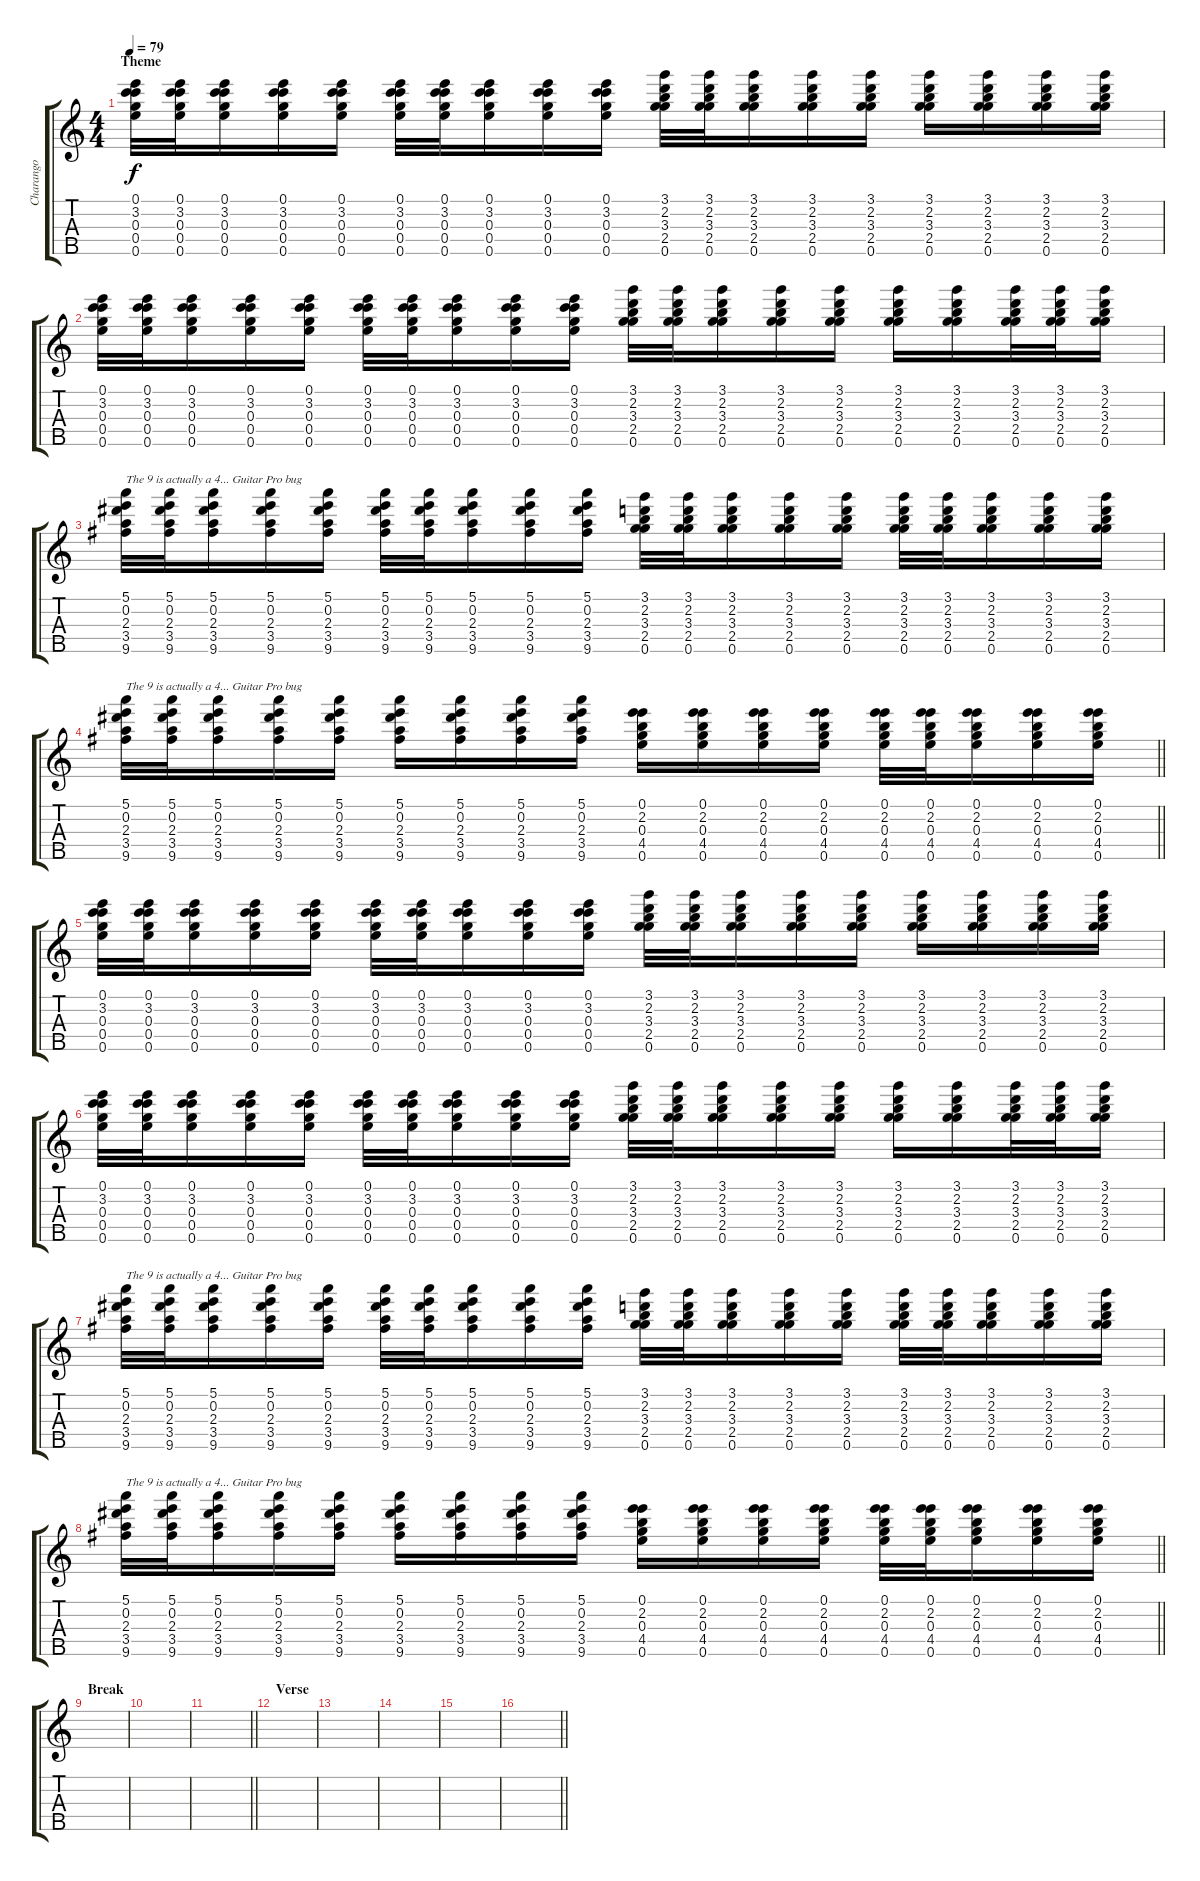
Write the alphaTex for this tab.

\track ("Charango" "Charango") {instrument banjo}
\staff {score tabs}
\tuning (E5 A4 E4 C5 G4) {hide}
\displaytranspose 12
\ts (4 4)
\section ("" "Theme")
\tempo 79
\clef g2
\ks c
(0.1 3.2 0.3 0.4 0.5).32{dy f} (0.1 3.2 0.3 0.4 0.5).32 (0.1 3.2 0.3 0.4 0.5).16 (0.1 3.2 0.3 0.4 0.5).16 (0.1 3.2 0.3 0.4 0.5).16 (0.1 3.2 0.3 0.4 0.5).32 (0.1 3.2 0.3 0.4 0.5).32 (0.1 3.2 0.3 0.4 0.5).16 (0.1 3.2 0.3 0.4 0.5).16 (0.1 3.2 0.3 0.4 0.5).16 (3.1 2.2 3.3 2.4 0.5).32 (3.1 2.2 3.3 2.4 0.5).32 (3.1 2.2 3.3 2.4 0.5).16 (3.1 2.2 3.3 2.4 0.5).16 (3.1 2.2 3.3 2.4 0.5).16 (3.1 2.2 3.3 2.4 0.5).16 (3.1 2.2 3.3 2.4 0.5).16 (3.1 2.2 3.3 2.4 0.5).16 (3.1 2.2 3.3 2.4 0.5).16 |
(0.1 3.2 0.3 0.4 0.5).32 (0.1 3.2 0.3 0.4 0.5).32 (0.1 3.2 0.3 0.4 0.5).16 (0.1 3.2 0.3 0.4 0.5).16 (0.1 3.2 0.3 0.4 0.5).16 (0.1 3.2 0.3 0.4 0.5).32 (0.1 3.2 0.3 0.4 0.5).32 (0.1 3.2 0.3 0.4 0.5).16 (0.1 3.2 0.3 0.4 0.5).16 (0.1 3.2 0.3 0.4 0.5).16 (3.1 2.2 3.3 2.4 0.5).32 (3.1 2.2 3.3 2.4 0.5).32 (3.1 2.2 3.3 2.4 0.5).16 (3.1 2.2 3.3 2.4 0.5).16 (3.1 2.2 3.3 2.4 0.5).16 (3.1 2.2 3.3 2.4 0.5).16 (3.1 2.2 3.3 2.4 0.5).16 (3.1 2.2 3.3 2.4 0.5).32 (3.1 2.2 3.3 2.4 0.5).32 (3.1 2.2 3.3 2.4 0.5).16 |
(5.1 0.2 2.3 3.4 9.5).32{txt "The 9 is actually a 4... Guitar Pro bug"} (5.1 0.2 2.3 3.4 9.5).32 (5.1 0.2 2.3 3.4 9.5).16 (5.1 0.2 2.3 3.4 9.5).16 (5.1 0.2 2.3 3.4 9.5).16 (5.1 0.2 2.3 3.4 9.5).32 (5.1 0.2 2.3 3.4 9.5).32 (5.1 0.2 2.3 3.4 9.5).16 (5.1 0.2 2.3 3.4 9.5).16 (5.1 0.2 2.3 3.4 9.5).16 (3.1 2.2 3.3 2.4 0.5).32 (3.1 2.2 3.3 2.4 0.5).32 (3.1 2.2 3.3 2.4 0.5).16 (3.1 2.2 3.3 2.4 0.5).16 (3.1 2.2 3.3 2.4 0.5).16 (3.1 2.2 3.3 2.4 0.5).32 (3.1 2.2 3.3 2.4 0.5).32 (3.1 2.2 3.3 2.4 0.5).16 (3.1 2.2 3.3 2.4 0.5).16 (3.1 2.2 3.3 2.4 0.5).16 |
\barLineRight lightlight
(5.1 0.2 2.3 3.4 9.5).32{txt "The 9 is actually a 4... Guitar Pro bug"} (5.1 0.2 2.3 3.4 9.5).32 (5.1 0.2 2.3 3.4 9.5).16 (5.1 0.2 2.3 3.4 9.5).16 (5.1 0.2 2.3 3.4 9.5).16 (5.1 0.2 2.3 3.4 9.5).16 (5.1 0.2 2.3 3.4 9.5).16 (5.1 0.2 2.3 3.4 9.5).16 (5.1 0.2 2.3 3.4 9.5).16 (0.1 2.2 0.3 4.4 0.5).16 (0.1 2.2 0.3 4.4 0.5).16 (0.1 2.2 0.3 4.4 0.5).16 (0.1 2.2 0.3 4.4 0.5).16 (0.1 2.2 0.3 4.4 0.5).32 (0.1 2.2 0.3 4.4 0.5).32 (0.1 2.2 0.3 4.4 0.5).16 (0.1 2.2 0.3 4.4 0.5).16 (0.1 2.2 0.3 4.4 0.5).16 |
(0.1 3.2 0.3 0.4 0.5).32 (0.1 3.2 0.3 0.4 0.5).32 (0.1 3.2 0.3 0.4 0.5).16 (0.1 3.2 0.3 0.4 0.5).16 (0.1 3.2 0.3 0.4 0.5).16 (0.1 3.2 0.3 0.4 0.5).32 (0.1 3.2 0.3 0.4 0.5).32 (0.1 3.2 0.3 0.4 0.5).16 (0.1 3.2 0.3 0.4 0.5).16 (0.1 3.2 0.3 0.4 0.5).16 (3.1 2.2 3.3 2.4 0.5).32 (3.1 2.2 3.3 2.4 0.5).32 (3.1 2.2 3.3 2.4 0.5).16 (3.1 2.2 3.3 2.4 0.5).16 (3.1 2.2 3.3 2.4 0.5).16 (3.1 2.2 3.3 2.4 0.5).16 (3.1 2.2 3.3 2.4 0.5).16 (3.1 2.2 3.3 2.4 0.5).16 (3.1 2.2 3.3 2.4 0.5).16 |
(0.1 3.2 0.3 0.4 0.5).32 (0.1 3.2 0.3 0.4 0.5).32 (0.1 3.2 0.3 0.4 0.5).16 (0.1 3.2 0.3 0.4 0.5).16 (0.1 3.2 0.3 0.4 0.5).16 (0.1 3.2 0.3 0.4 0.5).32 (0.1 3.2 0.3 0.4 0.5).32 (0.1 3.2 0.3 0.4 0.5).16 (0.1 3.2 0.3 0.4 0.5).16 (0.1 3.2 0.3 0.4 0.5).16 (3.1 2.2 3.3 2.4 0.5).32 (3.1 2.2 3.3 2.4 0.5).32 (3.1 2.2 3.3 2.4 0.5).16 (3.1 2.2 3.3 2.4 0.5).16 (3.1 2.2 3.3 2.4 0.5).16 (3.1 2.2 3.3 2.4 0.5).16 (3.1 2.2 3.3 2.4 0.5).16 (3.1 2.2 3.3 2.4 0.5).32 (3.1 2.2 3.3 2.4 0.5).32 (3.1 2.2 3.3 2.4 0.5).16 |
(5.1 0.2 2.3 3.4 9.5).32{txt "The 9 is actually a 4... Guitar Pro bug"} (5.1 0.2 2.3 3.4 9.5).32 (5.1 0.2 2.3 3.4 9.5).16 (5.1 0.2 2.3 3.4 9.5).16 (5.1 0.2 2.3 3.4 9.5).16 (5.1 0.2 2.3 3.4 9.5).32 (5.1 0.2 2.3 3.4 9.5).32 (5.1 0.2 2.3 3.4 9.5).16 (5.1 0.2 2.3 3.4 9.5).16 (5.1 0.2 2.3 3.4 9.5).16 (3.1 2.2 3.3 2.4 0.5).32 (3.1 2.2 3.3 2.4 0.5).32 (3.1 2.2 3.3 2.4 0.5).16 (3.1 2.2 3.3 2.4 0.5).16 (3.1 2.2 3.3 2.4 0.5).16 (3.1 2.2 3.3 2.4 0.5).32 (3.1 2.2 3.3 2.4 0.5).32 (3.1 2.2 3.3 2.4 0.5).16 (3.1 2.2 3.3 2.4 0.5).16 (3.1 2.2 3.3 2.4 0.5).16 |
\barLineRight lightlight
(5.1 0.2 2.3 3.4 9.5).32{txt "The 9 is actually a 4... Guitar Pro bug"} (5.1 0.2 2.3 3.4 9.5).32 (5.1 0.2 2.3 3.4 9.5).16 (5.1 0.2 2.3 3.4 9.5).16 (5.1 0.2 2.3 3.4 9.5).16 (5.1 0.2 2.3 3.4 9.5).16 (5.1 0.2 2.3 3.4 9.5).16 (5.1 0.2 2.3 3.4 9.5).16 (5.1 0.2 2.3 3.4 9.5).16 (0.1 2.2 0.3 4.4 0.5).16 (0.1 2.2 0.3 4.4 0.5).16 (0.1 2.2 0.3 4.4 0.5).16 (0.1 2.2 0.3 4.4 0.5).16 (0.1 2.2 0.3 4.4 0.5).32 (0.1 2.2 0.3 4.4 0.5).32 (0.1 2.2 0.3 4.4 0.5).16 (0.1 2.2 0.3 4.4 0.5).16 (0.1 2.2 0.3 4.4 0.5).16 |
\section ("" "Break")
|
|
\barLineRight lightlight
|
\section ("" "Verse")
|
|
|
|
\barLineRight lightlight
